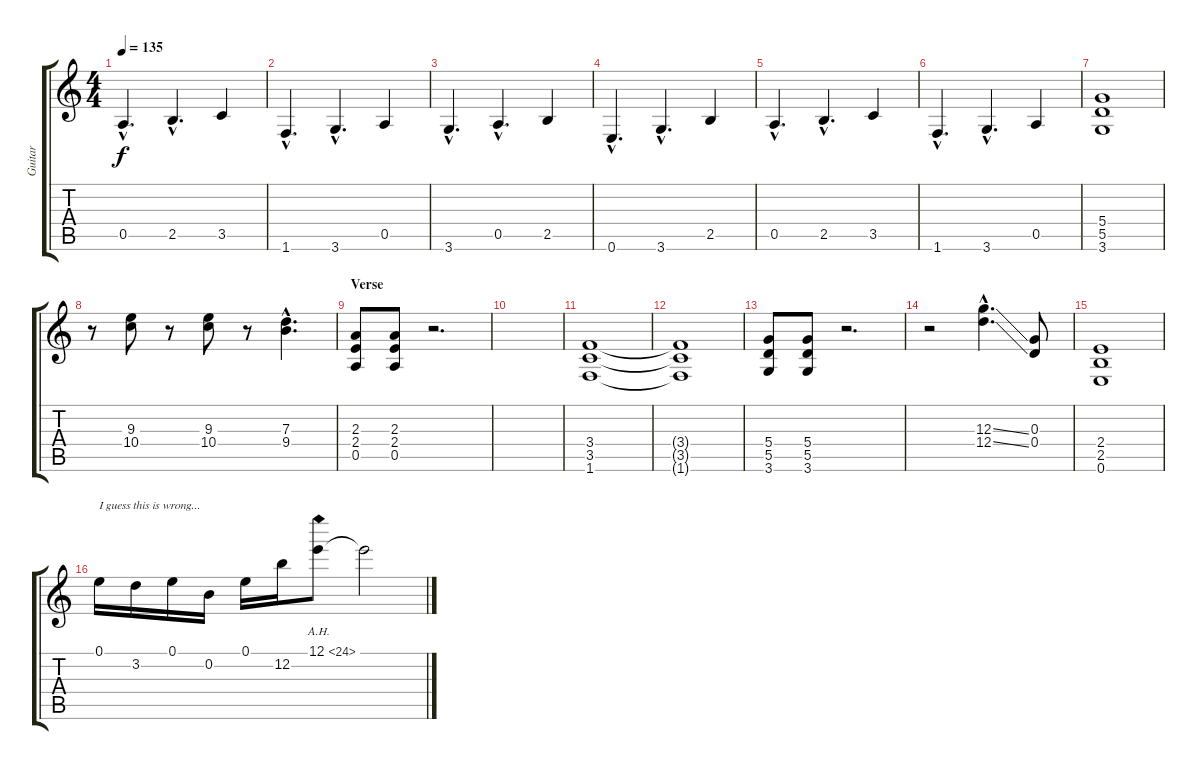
\track ("Guitar" "Guitar") {instrument distortionguitar}
\staff {score tabs}
\tuning (E4 B3 G3 D3 A2 E2) {hide}
\ts (4 4)
\tempo 135
\clef g2
\ks c
0.5{hac}.4{d dy f} 2.5{hac}.4{d} 3.5.4 |
1.6{hac}.4{d} 3.6{hac}.4{d} 0.5.4 |
3.6{hac}.4{d} 0.5{hac}.4{d} 2.5.4 |
0.6{hac}.4{d} 3.6{hac}.4{d} 2.5.4 |
0.5{hac}.4{d} 2.5{hac}.4{d} 3.5.4 |
1.6{hac}.4{d} 3.6{hac}.4{d} 0.5.4 |
(5.4 5.5 3.6).1 |
r.8 (9.3 10.4).8 r.8 (9.3 10.4).8 r.8 (7.3{hac} 9.4{hac}).4{d} |
\section ("" "Verse")
(2.3 2.4 0.5).8 (2.3 2.4 0.5).8 r.2{d} |
|
(3.4 3.5 1.6).1 |
(3.4{t} 3.5{t} 1.6{t}).1 |
(5.4 5.5 3.6).8 (5.4 5.5 3.6).8 r.2{d} |
r.2 (12.3{ss hac} 12.4{ss hac}).4{d} (0.3 0.4).8 |
(2.4 2.5 0.6).1 |
0.1.16{txt "I guess this is wrong..."} 3.2.16 0.1.16 0.2.16 0.1.16 12.2.16 12.1{ah 12}.8 12.1{t}.2
